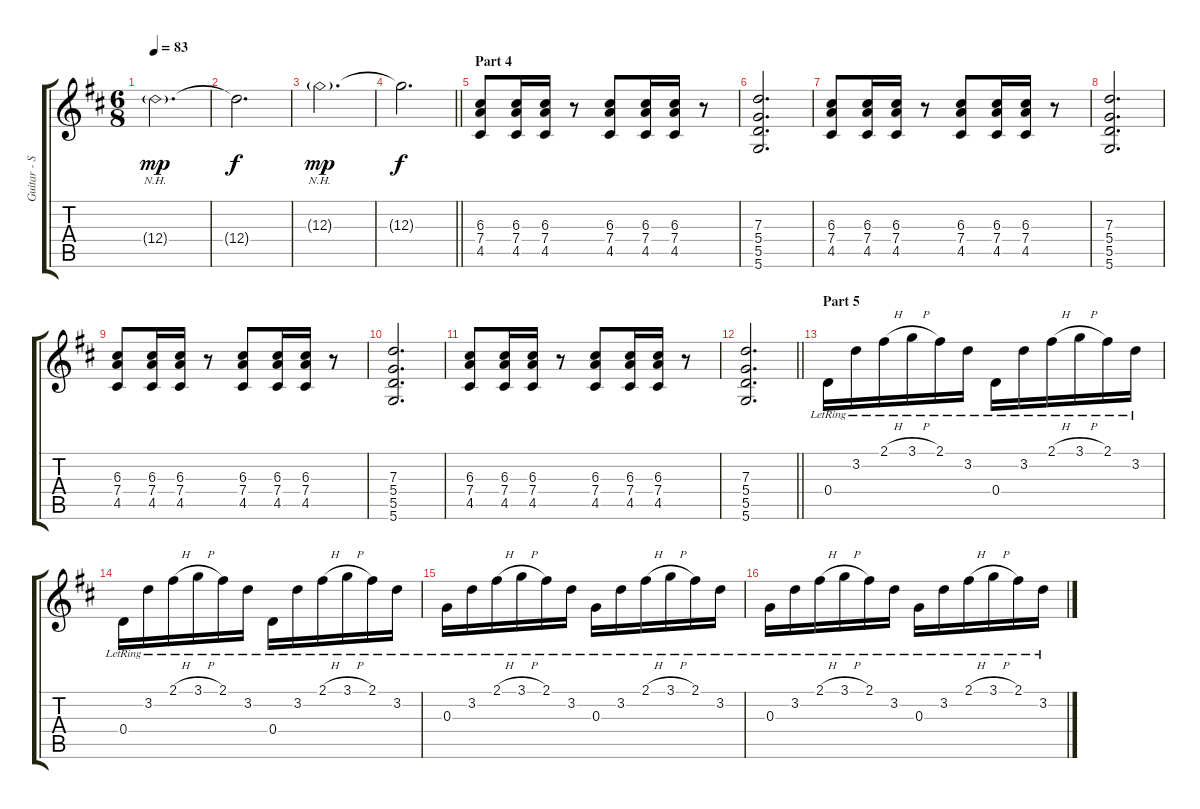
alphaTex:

\track ("Guitar - Simon Neil" "Guitar - S") {instrument electricguitarclean}
\staff {score tabs}
\tuning (E4 B3 G3 D3 A2 D2) {hide}
\ts (6 8)
\tempo 83
\clef g2
\ks d
12.4{nh g}.2{d dy mp} |
12.4{t}.2{d dy f} |
12.3{nh g}.2{d dy mp} |
\barLineRight lightlight
12.3{t}.2{d dy f} |
\section ("" "Part 4")
(6.3 7.4 4.5).8{instrument electricguitarclean} (6.3 7.4 4.5).16 (6.3 7.4 4.5).16 r.8 (6.3 7.4 4.5).8 (6.3 7.4 4.5).16 (6.3 7.4 4.5).16 r.8 |
(7.3 5.4 5.5 5.6).2{d} |
(6.3 7.4 4.5).8 (6.3 7.4 4.5).16 (6.3 7.4 4.5).16 r.8 (6.3 7.4 4.5).8 (6.3 7.4 4.5).16 (6.3 7.4 4.5).16 r.8 |
(7.3 5.4 5.5 5.6).2{d} |
(6.3 7.4 4.5).8 (6.3 7.4 4.5).16 (6.3 7.4 4.5).16 r.8 (6.3 7.4 4.5).8 (6.3 7.4 4.5).16 (6.3 7.4 4.5).16 r.8 |
(7.3 5.4 5.5 5.6).2{d} |
(6.3 7.4 4.5).8 (6.3 7.4 4.5).16 (6.3 7.4 4.5).16 r.8 (6.3 7.4 4.5).8 (6.3 7.4 4.5).16 (6.3 7.4 4.5).16 r.8 |
\barLineRight lightlight
(7.3 5.4 5.5 5.6).2{d} |
\section ("" "Part 5")
0.4{lr}.16 3.2{lr}.16 2.1{h lr}.16 3.1{h lr}.16 2.1{lr}.16 3.2{lr}.16 0.4{lr}.16 3.2{lr}.16 2.1{h lr}.16 3.1{h lr}.16 2.1{lr}.16 3.2{lr}.16 |
0.4{lr}.16 3.2{lr}.16 2.1{h lr}.16 3.1{h lr}.16 2.1{lr}.16 3.2{lr}.16 0.4{lr}.16 3.2{lr}.16 2.1{h lr}.16 3.1{h lr}.16 2.1{lr}.16 3.2{lr}.16 |
0.3{lr}.16 3.2{lr}.16 2.1{h lr}.16 3.1{h lr}.16 2.1{lr}.16 3.2{lr}.16 0.3{lr}.16 3.2{lr}.16 2.1{h lr}.16 3.1{h lr}.16 2.1{lr}.16 3.2{lr}.16 |
0.3{lr}.16 3.2{lr}.16 2.1{h lr}.16 3.1{h lr}.16 2.1{lr}.16 3.2{lr}.16 0.3{lr}.16 3.2{lr}.16 2.1{h lr}.16 3.1{h lr}.16 2.1{lr}.16 3.2{lr}.16
